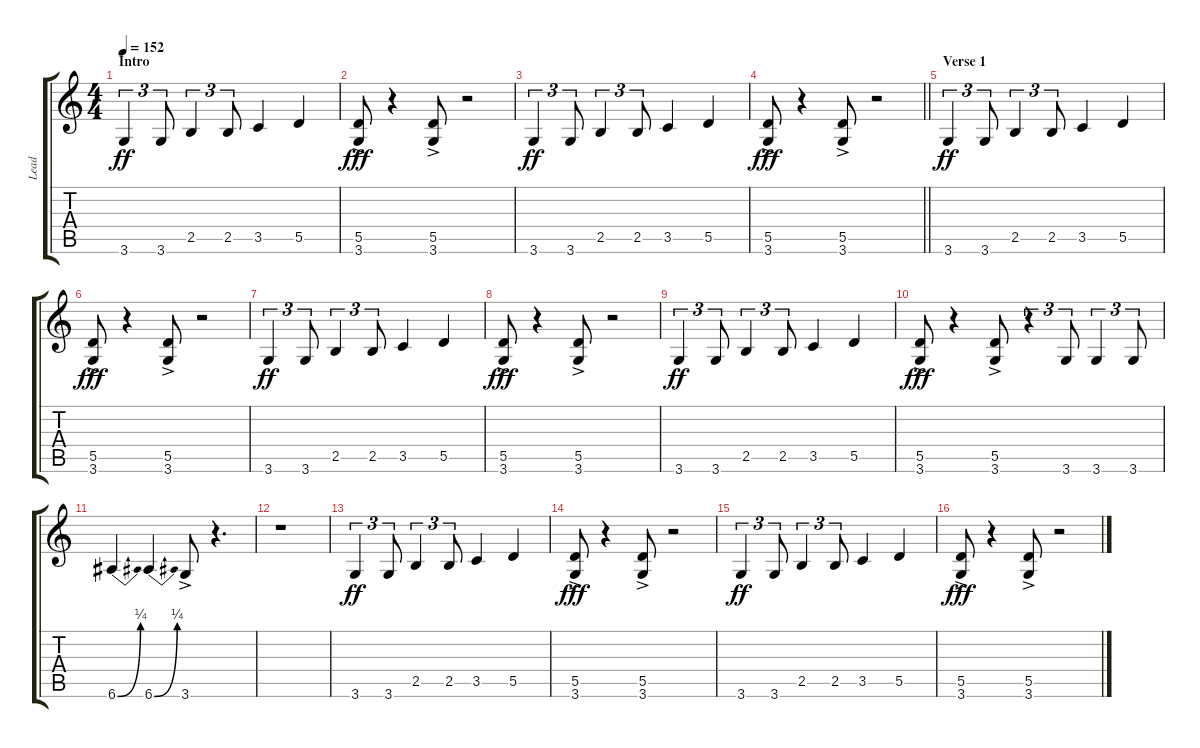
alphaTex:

\track ("Lead" "Lead") {instrument overdrivenguitar}
\staff {score tabs}
\tuning (E4 B3 G3 D3 A2 E2) {hide}
\ts (4 4)
\section ("" "Intro")
\tempo 152
\clef g2
\ks c
3.6.4{tu (3 2) dy ff instrument overdrivenguitar} 3.6.8{tu (3 2)} 2.5.4{tu (3 2)} 2.5.8{tu (3 2)} 3.5.4 5.5.4 |
(5.5{ac} 3.6{ac}).8{dy fff} r.4 (5.5{ac} 3.6{ac}).8 r.2 |
3.6.4{tu (3 2) dy ff} 3.6.8{tu (3 2)} 2.5.4{tu (3 2)} 2.5.8{tu (3 2)} 3.5.4 5.5.4 |
\barLineRight lightlight
(5.5{ac} 3.6{ac}).8{dy fff} r.4 (5.5{ac} 3.6{ac}).8 r.2 |
\section ("" "Verse 1")
3.6.4{tu (3 2) dy ff} 3.6.8{tu (3 2)} 2.5.4{tu (3 2)} 2.5.8{tu (3 2)} 3.5.4 5.5.4 |
(5.5{ac} 3.6{ac}).8{dy fff} r.4 (5.5{ac} 3.6{ac}).8 r.2 |
3.6.4{tu (3 2) dy ff} 3.6.8{tu (3 2)} 2.5.4{tu (3 2)} 2.5.8{tu (3 2)} 3.5.4 5.5.4 |
(5.5{ac} 3.6{ac}).8{dy fff} r.4 (5.5{ac} 3.6{ac}).8 r.2 |
3.6.4{tu (3 2) dy ff} 3.6.8{tu (3 2)} 2.5.4{tu (3 2)} 2.5.8{tu (3 2)} 3.5.4 5.5.4 |
(5.5{ac} 3.6{ac}).8{dy fff} r.4 (5.5{ac} 3.6{ac}).8 r.4{tu (3 2)} 3.6.8{tu (3 2)} 3.6.4{tu (3 2)} 3.6.8{tu (3 2)} |
6.6{be (bend 0 0 60 1)}.4 6.6{be (bend 0 0 60 1)}.4 3.6{ac}.8 r.4{d} |
r.1 |
3.6.4{tu (3 2) dy ff} 3.6.8{tu (3 2)} 2.5.4{tu (3 2)} 2.5.8{tu (3 2)} 3.5.4 5.5.4 |
(5.5{ac} 3.6{ac}).8{dy fff} r.4 (5.5{ac} 3.6{ac}).8 r.2 |
3.6.4{tu (3 2) dy ff} 3.6.8{tu (3 2)} 2.5.4{tu (3 2)} 2.5.8{tu (3 2)} 3.5.4 5.5.4 |
(5.5{ac} 3.6{ac}).8{dy fff} r.4 (5.5{ac} 3.6{ac}).8 r.2
